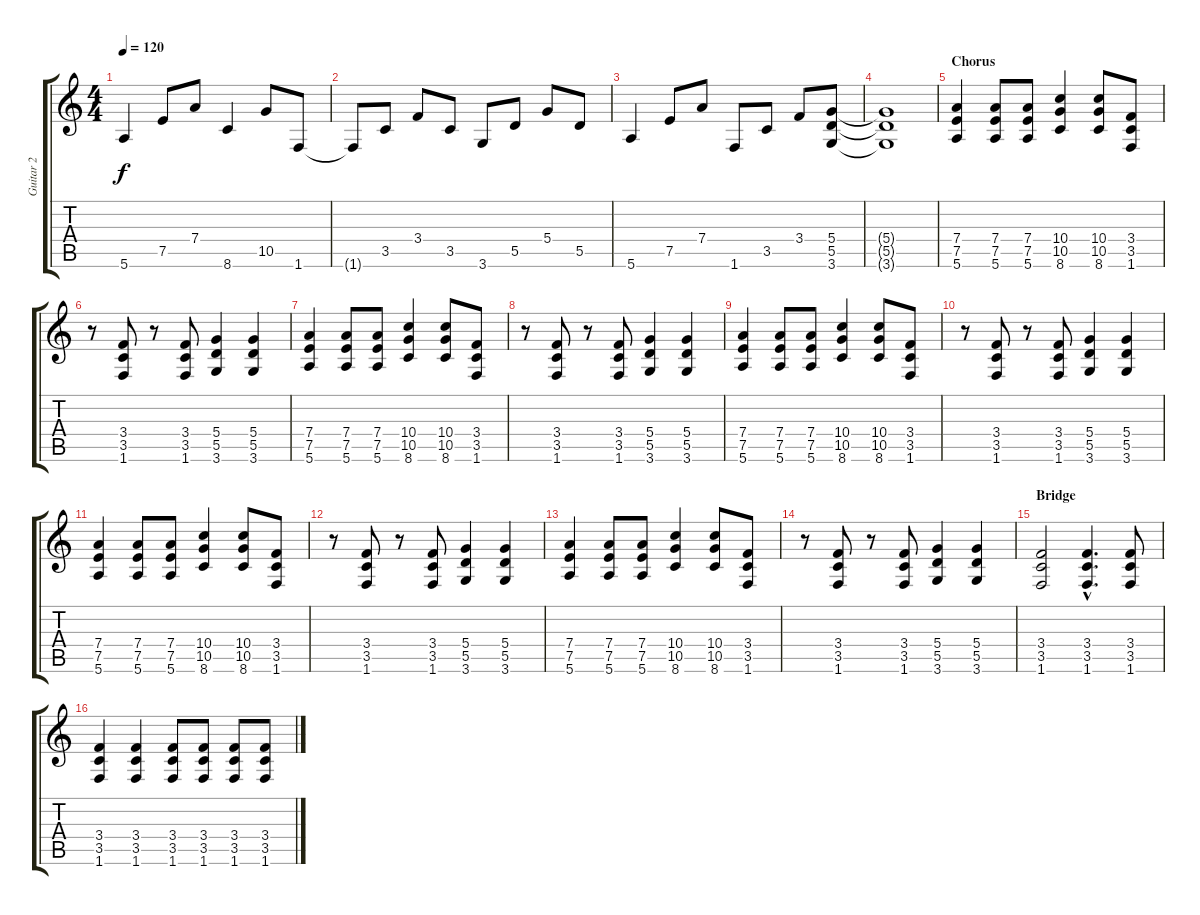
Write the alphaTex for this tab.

\track ("Guitar 2" "Guitar 2") {instrument acousticguitarsteel}
\staff {score tabs}
\tuning (E4 B3 G3 D3 A2 E2) {hide}
\ts (4 4)
\tempo 120
\clef g2
\ks c
5.6.4{dy f} 7.5.8 7.4.8 8.6.4 10.5.8 1.6.8 |
1.6{t}.8 3.5.8 3.4.8 3.5.8 3.6.8 5.5.8 5.4.8 5.5.8 |
5.6.4 7.5.8 7.4.8 1.6.8 3.5.8 3.4.8 (5.4 5.5 3.6).8 |
(5.4{t} 5.5{t} 3.6{t}).1 |
\section ("" "Chorus")
(7.4 7.5 5.6).4 (7.4 7.5 5.6).8 (7.4 7.5 5.6).8 (10.4 10.5 8.6).4 (10.4 10.5 8.6).8 (3.4 3.5 1.6).8 |
r.8 (3.4 3.5 1.6).8 r.8 (3.4 3.5 1.6).8 (5.4 5.5 3.6).4 (5.4 5.5 3.6).4 |
(7.4 7.5 5.6).4 (7.4 7.5 5.6).8 (7.4 7.5 5.6).8 (10.4 10.5 8.6).4 (10.4 10.5 8.6).8 (3.4 3.5 1.6).8 |
r.8 (3.4 3.5 1.6).8 r.8 (3.4 3.5 1.6).8 (5.4 5.5 3.6).4 (5.4 5.5 3.6).4 |
(7.4 7.5 5.6).4 (7.4 7.5 5.6).8 (7.4 7.5 5.6).8 (10.4 10.5 8.6).4 (10.4 10.5 8.6).8 (3.4 3.5 1.6).8 |
r.8 (3.4 3.5 1.6).8 r.8 (3.4 3.5 1.6).8 (5.4 5.5 3.6).4 (5.4 5.5 3.6).4 |
(7.4 7.5 5.6).4 (7.4 7.5 5.6).8 (7.4 7.5 5.6).8 (10.4 10.5 8.6).4 (10.4 10.5 8.6).8 (3.4 3.5 1.6).8 |
r.8 (3.4 3.5 1.6).8 r.8 (3.4 3.5 1.6).8 (5.4 5.5 3.6).4 (5.4 5.5 3.6).4 |
(7.4 7.5 5.6).4 (7.4 7.5 5.6).8 (7.4 7.5 5.6).8 (10.4 10.5 8.6).4 (10.4 10.5 8.6).8 (3.4 3.5 1.6).8 |
r.8 (3.4 3.5 1.6).8 r.8 (3.4 3.5 1.6).8 (5.4 5.5 3.6).4 (5.4 5.5 3.6).4 |
\section ("" "Bridge")
(3.4 3.5 1.6).2 (3.4{hac} 3.5{hac} 1.6{hac}).4{d} (3.4 3.5 1.6).8 |
(3.4 3.5 1.6).4 (3.4 3.5 1.6).4 (3.4 3.5 1.6).8 (3.4 3.5 1.6).8 (3.4 3.5 1.6).8 (3.4{ss} 3.5{ss} 1.6{ss}).8
